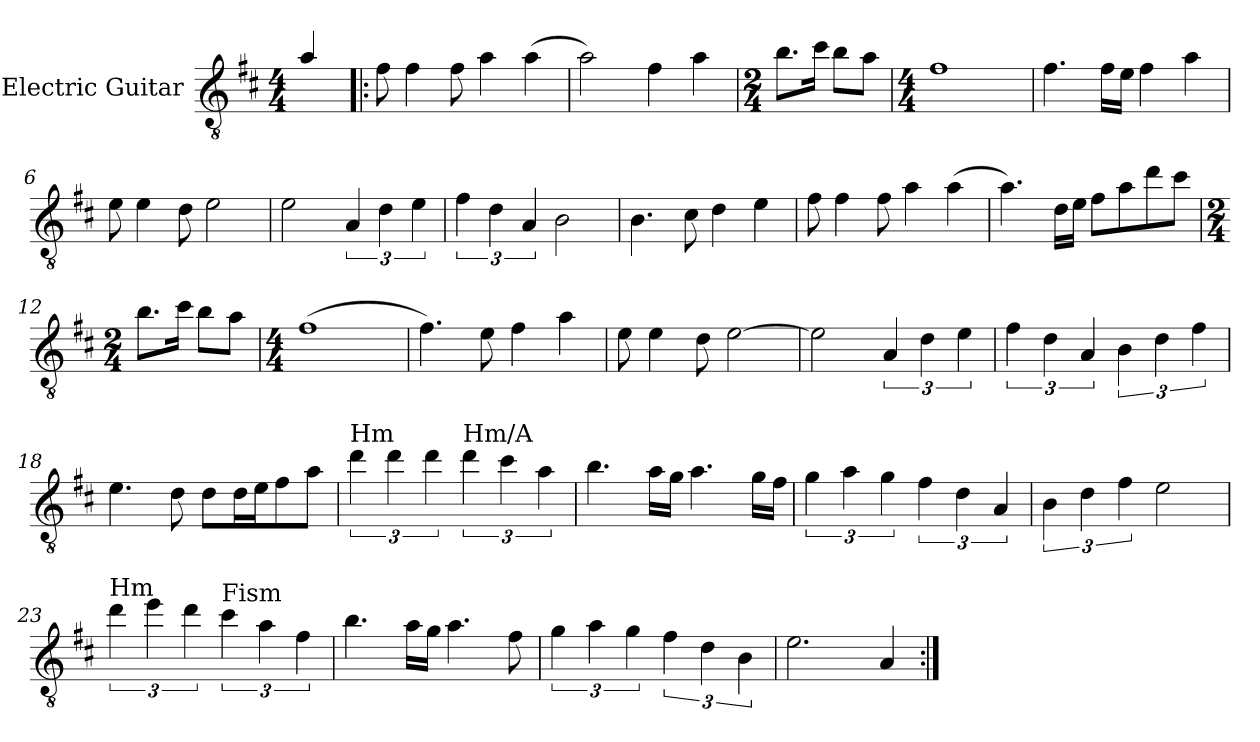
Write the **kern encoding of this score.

**kern
*part1
*staff1
*I"Electric Guitar
*I'El. Guit.
*clefGv2
*k[f#c#]
*D:
*M4/4
=
4a/
=1!|:
8f#\
4f#\
8f#\
4a\
(4a\
=2
2a\)
4f#\
4a\
=3
*M2/4
8.b\L
16cc#\Jk
8b\L
8a\J
=4
*M4/4
1f#
=5
4.f#\
16f#\LL
16e\JJ
4f#\
4a\
=6
8e\
4e\
8d\
2e\
!!LO:LB:g=z
=7
2e\
6A/
6d\
6e\
=8
6f#\
6d\
6A/
2B\
=9
4.B\
8c#\
4d\
4e\
=10
8f#\
4f#\
8f#\
4a\
(4a\
=11
4.a\)
16d\LL
16e\JJ
8f#\L
8a\
8dd\
8cc#\J
=12
*M2/4
8.b\L
16cc#\Jk
8b\L
8a\J
=13
*M4/4
(1f#
!!LO:LB:g=z
=14
4.f#\)
8e\
4f#\
4a\
=15
8e\
4e\
8d\
[2e\
=16
2e\]
6A/
6d\
6e\
=17
6f#\
6d\
6A/
6B\
6d\
6f#\
=18
4.e\
8d\
8d\L
16d\L
16e\J
8f#\
8a\J
=19
!LO:TX:a:t=Hm
6dd\
6dd\
6dd\
!LO:TX:a:t=Hm/A
6dd\
6cc#\
6a\
!!LO:LB:g=z
=20
4.b\
16a\LL
16g\JJ
4.a\
16g\LL
16f#\JJ
=21
6g\
6a\
6g\
6f#\
6d\
6A/
=22
6B\
6d\
6f#\
2e\
=23
!LO:TX:a:t=Hm
6dd\
6ee\
6dd\
!LO:TX:a:t=Fism
6cc#\
6a\
6f#\
=24
4.b\
16a\LL
16g\JJ
4.a\
8f#\
=25
6g\
6a\
6g\
6f#\
6d\
6B\
!!LO:LB:g=z
=26
2.e\
4A/
=:|!
*-
